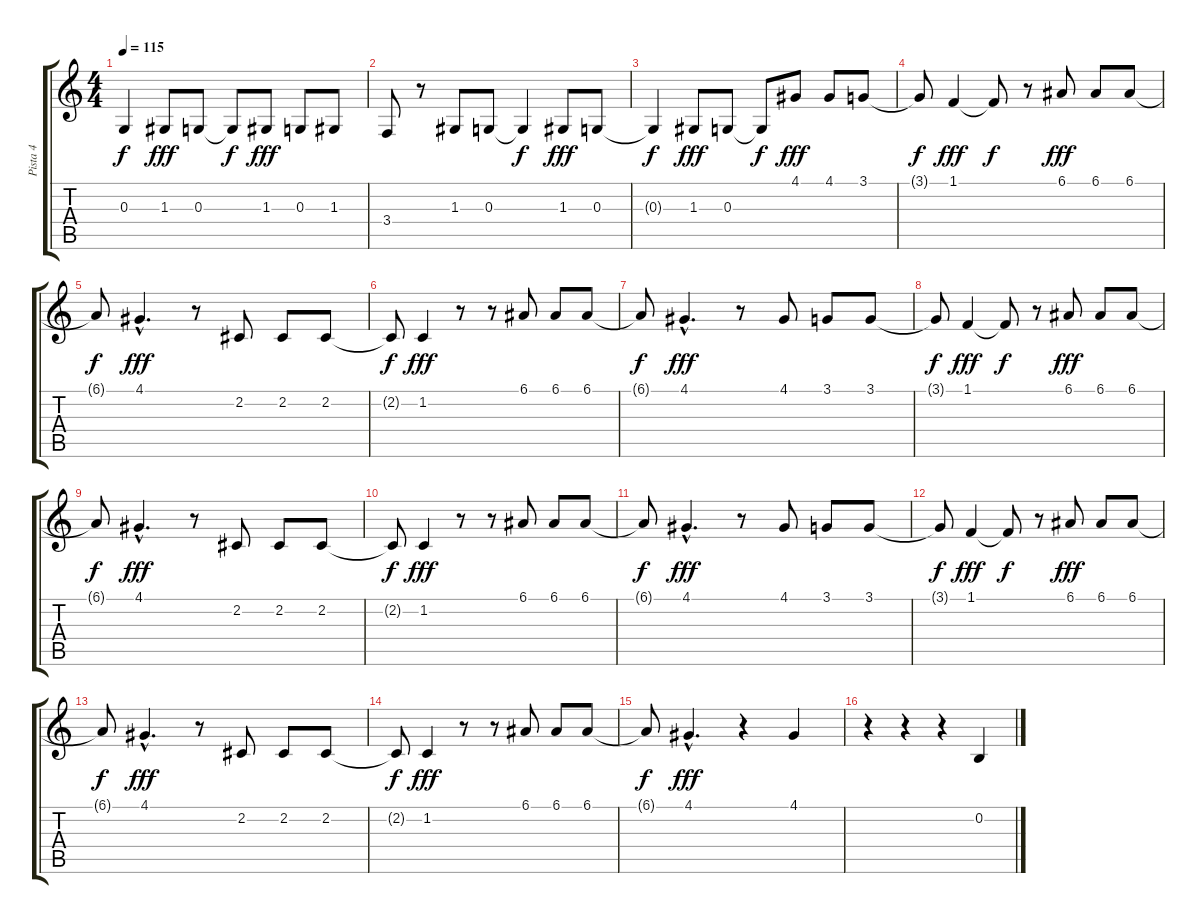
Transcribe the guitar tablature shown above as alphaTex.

\track ("Pista 4" "Pista 4") {instrument synthbrass1}
\staff {score tabs}
\tuning (E4 B3 G3 D3 A2 E2) {hide}
\ts (4 4)
\tempo 115
\clef g2
\ks c
0.3{t}.4{dy f} 1.3.8{dy fff} 0.3.8 0.3{t}.8{dy f} 1.3.8{dy fff} 0.3.8 1.3.8 |
3.4.8 r.8 1.3.8 0.3.8 0.3{t}.4{dy f} 1.3.8{dy fff} 0.3.8 |
0.3{t}.4{dy f} 1.3.8{dy fff} 0.3.8 0.3{t}.8{dy f} 4.1.8{dy fff instrument synthbrass1} 4.1.8 3.1.8 |
3.1{t}.8{dy f} 1.1.4{dy fff} 1.1{t}.8{dy f} r.8 6.1.8{dy fff} 6.1.8 6.1.8 |
6.1{t}.8{dy f} 4.1{hac}.4{d dy fff} r.8 2.2.8 2.2.8 2.2.8 |
2.2{t}.8{dy f} 1.2.4{dy fff} r.8 r.8 6.1.8 6.1.8 6.1.8 |
6.1{t}.8{dy f} 4.1{hac}.4{d dy fff} r.8 4.1.8 3.1.8 3.1.8 |
3.1{t}.8{dy f} 1.1.4{dy fff} 1.1{t}.8{dy f} r.8 6.1.8{dy fff} 6.1.8 6.1.8 |
6.1{t}.8{dy f} 4.1{hac}.4{d dy fff} r.8 2.2.8 2.2.8 2.2.8 |
2.2{t}.8{dy f} 1.2.4{dy fff} r.8 r.8 6.1.8 6.1.8 6.1.8 |
6.1{t}.8{dy f} 4.1{hac}.4{d dy fff} r.8 4.1.8 3.1.8 3.1.8 |
3.1{t}.8{dy f} 1.1.4{dy fff} 1.1{t}.8{dy f} r.8 6.1.8{dy fff} 6.1.8 6.1.8 |
6.1{t}.8{dy f} 4.1{hac}.4{d dy fff} r.8 2.2.8 2.2.8 2.2.8 |
2.2{t}.8{dy f} 1.2.4{dy fff} r.8 r.8 6.1.8 6.1.8 6.1.8 |
6.1{t}.8{dy f} 4.1{hac}.4{d dy fff} r.4 4.1.4 |
r.4 r.4 r.4 0.2.4
